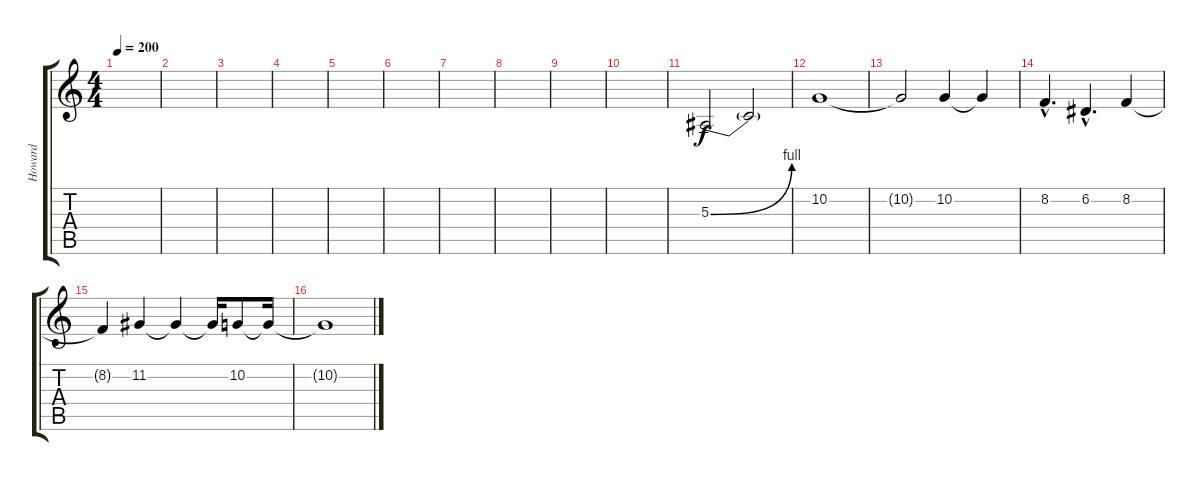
\track ("Howard" "Howard") {instrument oboe}
\staff {score tabs}
\tuning (D4 A3 F3 C3 G2 C2) {hide}
\ts (4 4)
\tempo 200
\clef g2
\ks c
|
|
|
|
|
|
|
|
|
|
5.3{be (bend 0 0 60 4)}.2 5.3{t}.2 |
10.2.1 |
10.2{t}.2 10.2.4 10.2{t}.4 |
8.2{hac}.4{d} 6.2{hac}.4{d} 8.2.4 |
8.2{t}.4 11.2.4 11.2{t}.4 11.2{t}.16 10.2.8 10.2{t}.16 |
10.2{t}.1
